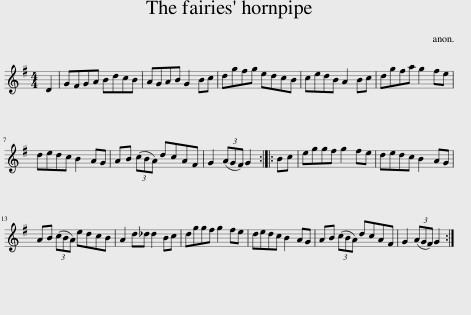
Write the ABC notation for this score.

X:1
L:1/8
M:4/4
I:linebreak $
K:G
V:1 treble
V:1
 D2 | GFGA BdcB | AGAB G2 Bc | dgfg edcB | cedB A2 Bc | %5
 dgfa g2 fe |$ dedc B2 AG | AB (3(cBA) dcAF | G2 (3(AGF) G2 :: Bc | %10
 eggf g2 fe | dedc B2 AG |$ AB (3(cBA) edcB | A2 d_d d2 Bc | dggf g2 fe | %15
 dedc B2 AG | AB (3(cBA) dcAF | G2 (3(AGF) G2 :| %18
